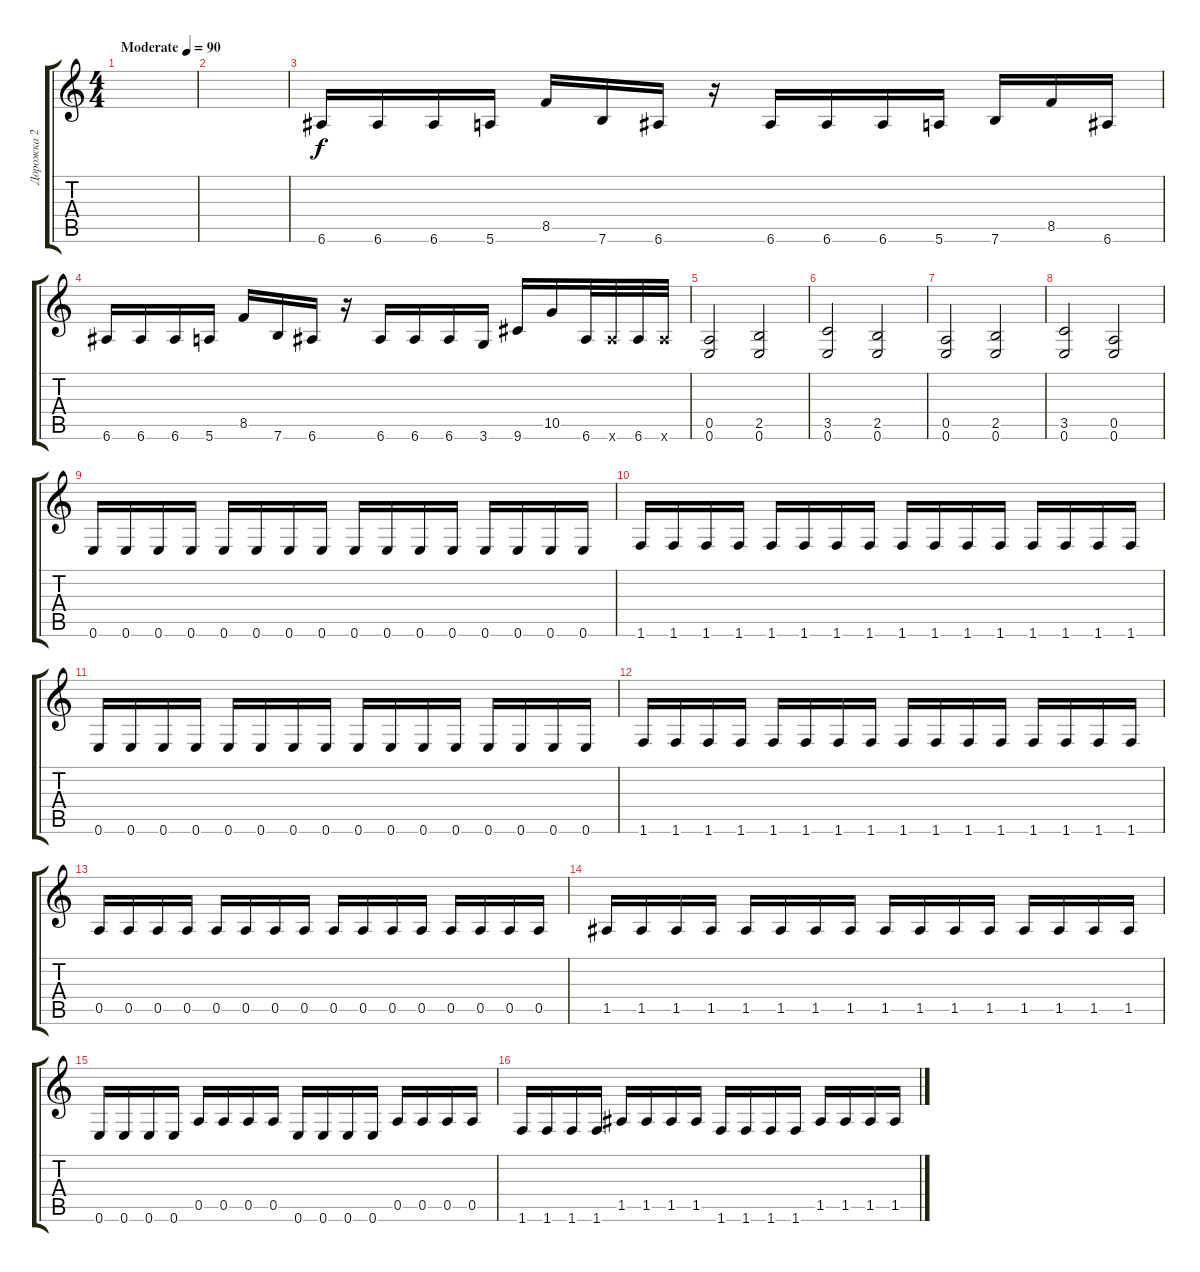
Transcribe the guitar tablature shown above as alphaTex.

\track ("Дорожка 2" "Дорожка 2") {instrument overdrivenguitar}
\staff {score tabs}
\tuning (E4 B3 G3 D3 A2 E2) {hide}
\ts (4 4)
\tempo (90 "Moderate")
\clef g2
\ks c
|
|
6.6.16 6.6.16 6.6.16 5.6.16 8.5.16 7.6.16 6.6.16 r.16 6.6.16 6.6.16 6.6.16 5.6.16 7.6.16 8.5.16 6.6.16 |
6.6.16 6.6.16 6.6.16 5.6.16 8.5.16 7.6.16 6.6.16 r.16 6.6.16 6.6.16 6.6.16 3.6.16 9.6.16 10.5.16 6.6.32 6.6{x}.32 6.6.32 6.6{x}.32 |
(0.5 0.6).2 (2.5 0.6).2 |
(3.5 0.6).2 (2.5 0.6).2 |
(0.5 0.6).2 (2.5 0.6).2 |
(3.5 0.6).2 (0.5 0.6).2 |
0.6.16 0.6.16 0.6.16 0.6.16 0.6.16 0.6.16 0.6.16 0.6.16 0.6.16 0.6.16 0.6.16 0.6.16 0.6.16 0.6.16 0.6.16 0.6.16 |
1.6.16 1.6.16 1.6.16 1.6.16 1.6.16 1.6.16 1.6.16 1.6.16 1.6.16 1.6.16 1.6.16 1.6.16 1.6.16 1.6.16 1.6.16 1.6.16 |
0.6.16 0.6.16 0.6.16 0.6.16 0.6.16 0.6.16 0.6.16 0.6.16 0.6.16 0.6.16 0.6.16 0.6.16 0.6.16 0.6.16 0.6.16 0.6.16 |
1.6.16 1.6.16 1.6.16 1.6.16 1.6.16 1.6.16 1.6.16 1.6.16 1.6.16 1.6.16 1.6.16 1.6.16 1.6.16 1.6.16 1.6.16 1.6.16 |
0.5.16 0.5.16 0.5.16 0.5.16 0.5.16 0.5.16 0.5.16 0.5.16 0.5.16 0.5.16 0.5.16 0.5.16 0.5.16 0.5.16 0.5.16 0.5.16 |
1.5.16 1.5.16 1.5.16 1.5.16 1.5.16 1.5.16 1.5.16 1.5.16 1.5.16 1.5.16 1.5.16 1.5.16 1.5.16 1.5.16 1.5.16 1.5.16 |
0.6.16 0.6.16 0.6.16 0.6.16 0.5.16 0.5.16 0.5.16 0.5.16 0.6.16 0.6.16 0.6.16 0.6.16 0.5.16 0.5.16 0.5.16 0.5.16 |
1.6.16 1.6.16 1.6.16 1.6.16 1.5.16 1.5.16 1.5.16 1.5.16 1.6.16 1.6.16 1.6.16 1.6.16 1.5.16 1.5.16 1.5.16 1.5.16
